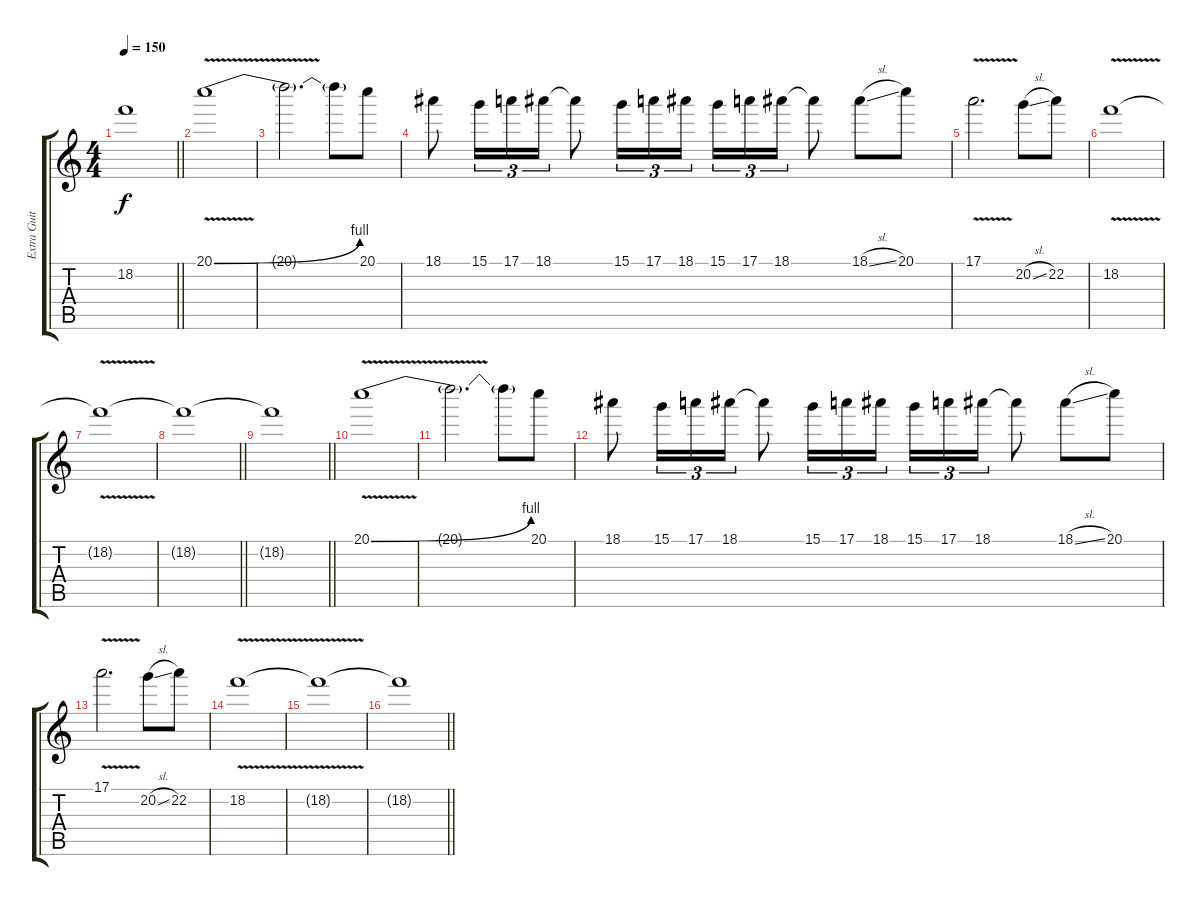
\track ("Extra Guitar" "Extra Guit") {instrument distortionguitar}
\staff {score tabs}
\tuning (E4 B3 G3 D3 A2 E2) {hide}
\ts (4 4)
\tempo 150
\clef g2
\barLineRight lightlight
\ks c
18.2{t}.1{dy f} |
20.1{be (bend 0 0 60 4) v}.1 |
20.1{t}.2{d} 20.1{t}.8 20.1.8 |
18.1.8 15.1.16{tu (3 2)} 17.1.16{tu (3 2)} 18.1.16{tu (3 2)} 18.1{t}.8 15.1.16{tu (3 2)} 17.1.16{tu (3 2)} 18.1.16{tu (3 2)} 15.1.16{tu (3 2)} 17.1.16{tu (3 2)} 18.1.16{tu (3 2)} 18.1{t}.8 18.1{sl}.8 20.1.8 |
17.1{v}.2{d} 20.2{sl}.8 22.2.8 |
18.2{v}.1 |
18.2{t}.1 |
\barLineRight lightlight
18.2{t}.1 |
\barLineRight lightlight
18.2{t}.1 |
20.1{be (bend 0 0 60 4) v}.1 |
20.1{t}.2{d} 20.1{t}.8 20.1.8 |
18.1.8 15.1.16{tu (3 2)} 17.1.16{tu (3 2)} 18.1.16{tu (3 2)} 18.1{t}.8 15.1.16{tu (3 2)} 17.1.16{tu (3 2)} 18.1.16{tu (3 2)} 15.1.16{tu (3 2)} 17.1.16{tu (3 2)} 18.1.16{tu (3 2)} 18.1{t}.8 18.1{sl}.8 20.1.8 |
17.1{v}.2{d} 20.2{sl}.8 22.2.8 |
18.2{v}.1 |
18.2{t}.1 |
\barLineRight lightlight
18.2{t}.1
